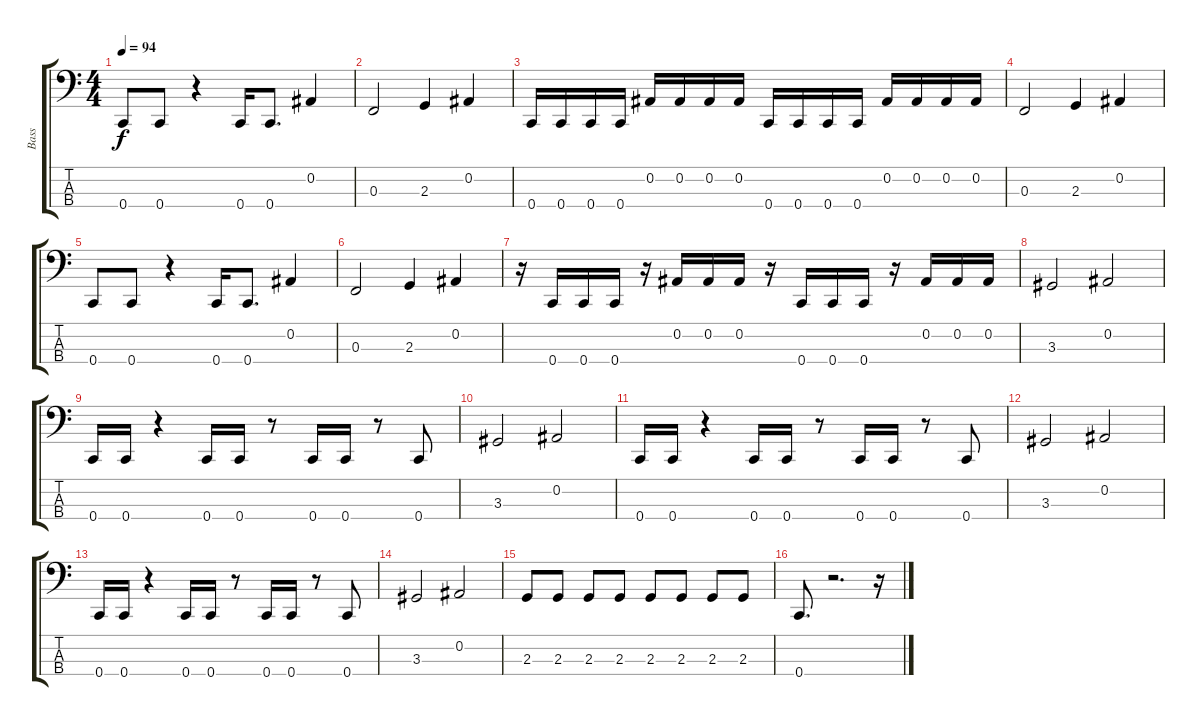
\track ("Bass" "Bass") {solo instrument electricbassfinger}
\staff {score tabs}
\tuning (Eb2 Bb1 F1 C1) {hide}
\ts (4 4)
\tempo 94
\clef f4
\ks c
0.4.8{dy f} 0.4.8 r.4 0.4.16 0.4.8{d} 0.2.4 |
0.3.2 2.3.4 0.2.4 |
0.4.16 0.4.16 0.4.16 0.4.16 0.2.16 0.2.16 0.2.16 0.2.16 0.4.16 0.4.16 0.4.16 0.4.16 0.2.16 0.2.16 0.2.16 0.2.16 |
0.3.2 2.3.4 0.2.4 |
0.4.8 0.4.8 r.4 0.4.16 0.4.8{d} 0.2.4 |
0.3.2 2.3.4 0.2.4 |
r.16 0.4.16 0.4.16 0.4.16 r.16 0.2.16 0.2.16 0.2.16 r.16 0.4.16 0.4.16 0.4.16 r.16 0.2.16 0.2.16 0.2.16 |
3.3.2 0.2.2 |
0.4.16 0.4.16 r.4 0.4.16 0.4.16 r.8 0.4.16 0.4.16 r.8 0.4.8 |
3.3.2 0.2.2 |
0.4.16 0.4.16 r.4 0.4.16 0.4.16 r.8 0.4.16 0.4.16 r.8 0.4.8 |
3.3.2 0.2.2 |
0.4.16 0.4.16 r.4 0.4.16 0.4.16 r.8 0.4.16 0.4.16 r.8 0.4.8 |
3.3.2 0.2.2 |
2.3.8 2.3.8 2.3.8 2.3.8 2.3.8 2.3.8 2.3.8 2.3.8 |
0.4.8{d} r.2{d} r.16
